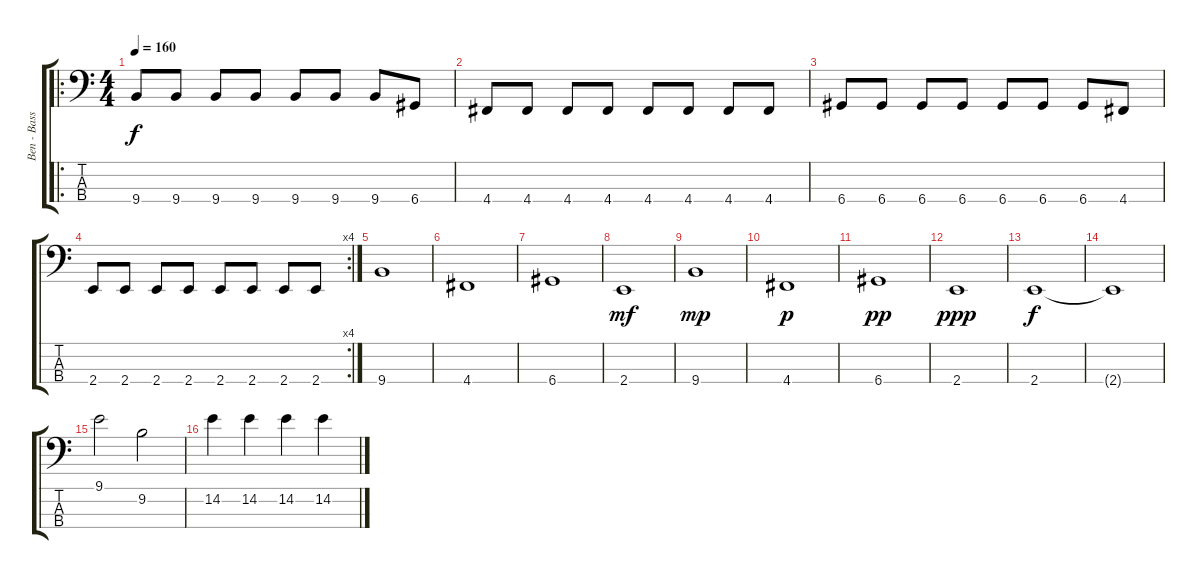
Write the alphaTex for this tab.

\track ("Ben - Bass" "Ben - Bass") {instrument electricbasspick}
\staff {score tabs}
\tuning (G2 D2 A1 D1) {hide}
\ro
\ts (4 4)
\tempo 160
\clef f4
\ks c
9.4.8{dy f} 9.4.8 9.4.8 9.4.8 9.4.8 9.4.8 9.4.8 6.4.8 |
4.4.8 4.4.8 4.4.8 4.4.8 4.4.8 4.4.8 4.4.8 4.4.8 |
6.4.8 6.4.8 6.4.8 6.4.8 6.4.8 6.4.8 6.4.8 4.4.8 |
\rc 4
2.4.8 2.4.8 2.4.8 2.4.8 2.4.8 2.4.8 2.4.8 2.4.8 |
9.4.1 |
4.4.1 |
6.4.1 |
2.4.1{dy mf} |
9.4.1{dy mp} |
4.4.1{dy p} |
6.4.1{dy pp} |
2.4.1{dy ppp} |
2.4.1{dy f} |
2.4{t}.1 |
9.1.2 9.2.2 |
14.2.4 14.2.4 14.2.4 14.2.4
